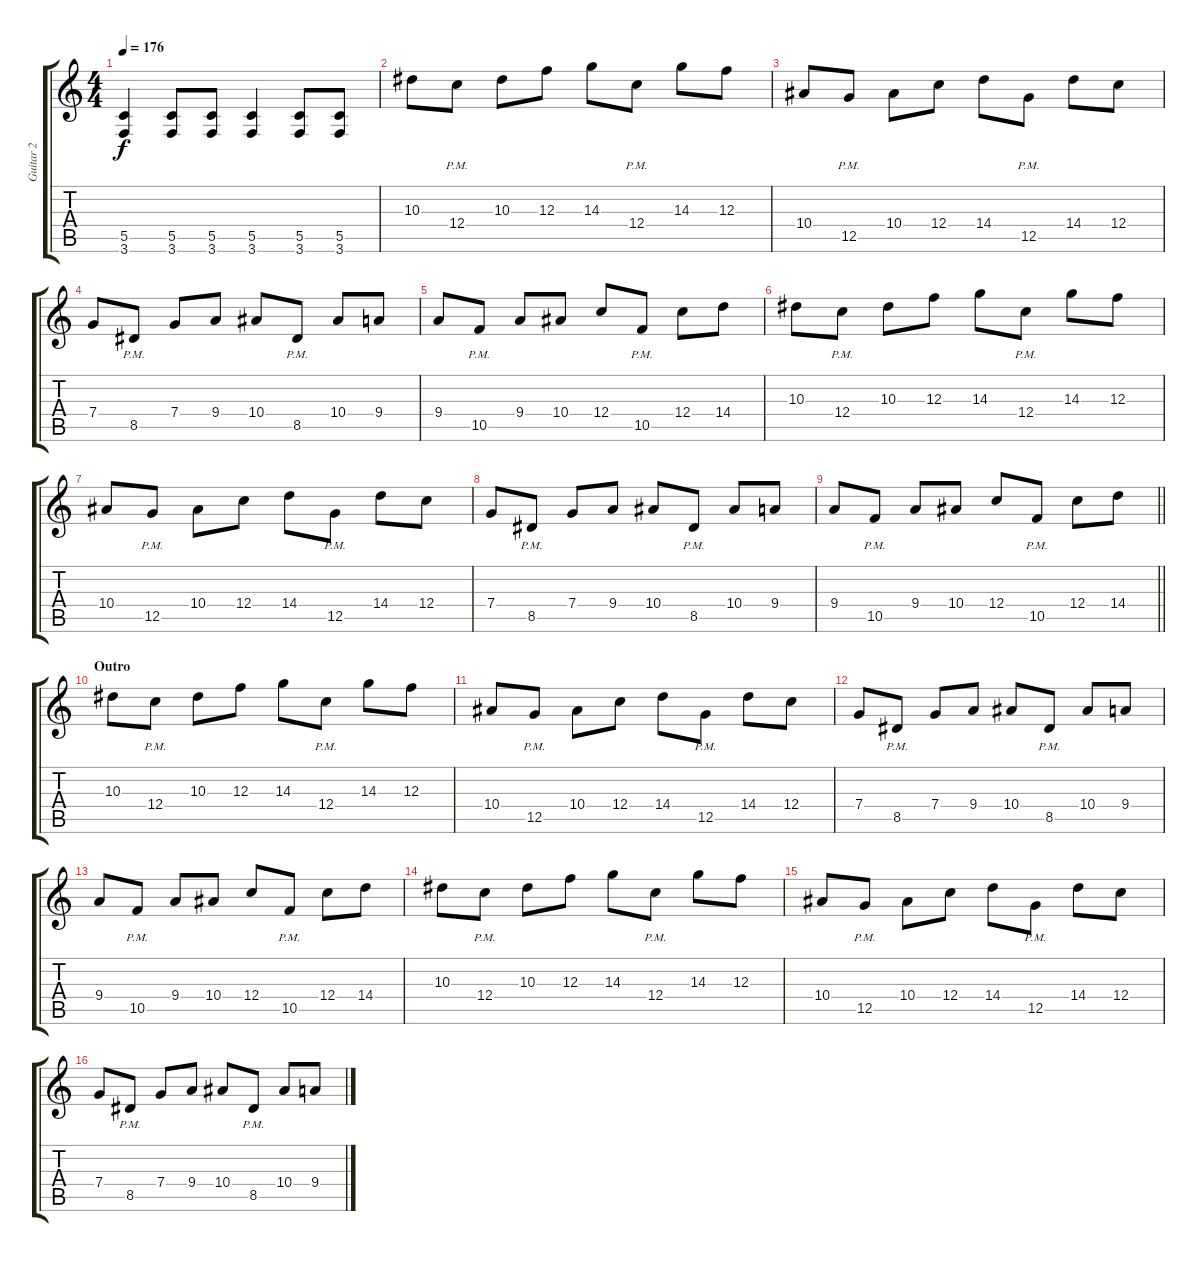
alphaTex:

\track ("Guitar 2" "Guitar 2") {instrument distortionguitar}
\staff {score tabs}
\tuning (D4 A3 F3 C3 G2 D2) {hide}
\ts (4 4)
\tempo 176
\clef g2
\ks c
(5.5 3.6).4{dy f} (5.5 3.6).8 (5.5 3.6).8 (5.5 3.6).4 (5.5 3.6).8 (5.5 3.6).8 |
10.3.8 12.4{pm}.8 10.3.8 12.3.8 14.3.8 12.4{pm}.8 14.3.8 12.3.8 |
10.4.8 12.5{pm}.8 10.4.8 12.4.8 14.4.8 12.5{pm}.8 14.4.8 12.4.8 |
7.4.8 8.5{pm}.8 7.4.8 9.4.8 10.4.8 8.5{pm}.8 10.4.8 9.4.8 |
9.4.8 10.5{pm}.8 9.4.8 10.4.8 12.4.8 10.5{pm}.8 12.4.8 14.4.8 |
10.3.8 12.4{pm}.8 10.3.8 12.3.8 14.3.8 12.4{pm}.8 14.3.8 12.3.8 |
10.4.8 12.5{pm}.8 10.4.8 12.4.8 14.4.8 12.5{pm}.8 14.4.8 12.4.8 |
7.4.8 8.5{pm}.8 7.4.8 9.4.8 10.4.8 8.5{pm}.8 10.4.8 9.4.8 |
\barLineRight lightlight
9.4.8 10.5{pm}.8 9.4.8 10.4.8 12.4.8 10.5{pm}.8 12.4.8 14.4.8 |
\section ("" "Outro")
10.3.8 12.4{pm}.8 10.3.8 12.3.8 14.3.8 12.4{pm}.8 14.3.8 12.3.8 |
10.4.8 12.5{pm}.8 10.4.8 12.4.8 14.4.8 12.5{pm}.8 14.4.8 12.4.8 |
7.4.8 8.5{pm}.8 7.4.8 9.4.8 10.4.8 8.5{pm}.8 10.4.8 9.4.8 |
9.4.8 10.5{pm}.8 9.4.8 10.4.8 12.4.8 10.5{pm}.8 12.4.8 14.4.8 |
10.3.8 12.4{pm}.8 10.3.8 12.3.8 14.3.8 12.4{pm}.8 14.3.8 12.3.8 |
10.4.8 12.5{pm}.8 10.4.8 12.4.8 14.4.8 12.5{pm}.8 14.4.8 12.4.8 |
7.4.8 8.5{pm}.8 7.4.8 9.4.8 10.4.8 8.5{pm}.8 10.4.8 9.4.8
